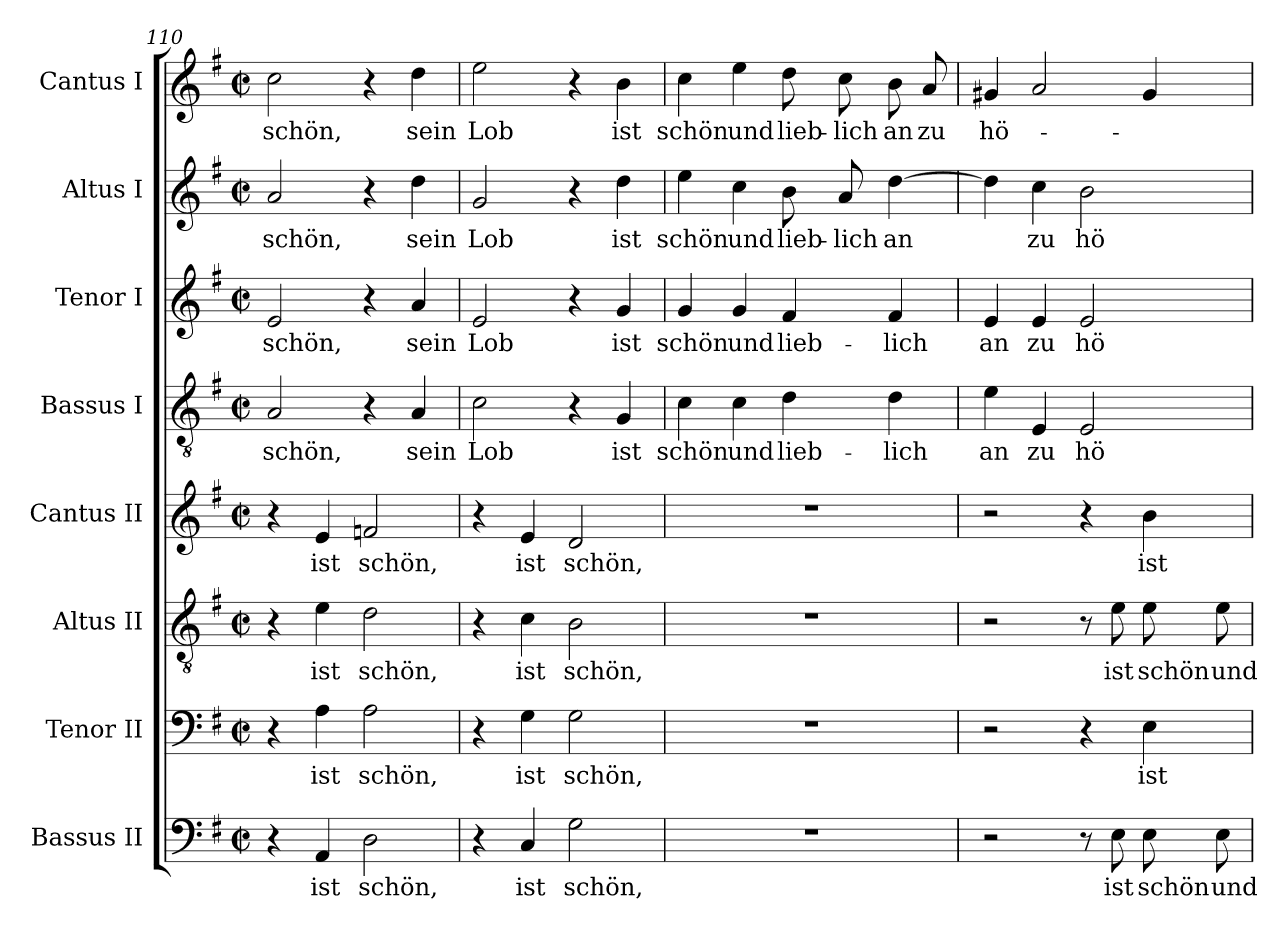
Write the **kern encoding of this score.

**kern	**text	**kern	**text	**kern	**text	**kern	**text	**kern	**text	**kern	**text	**kern	**text	**kern	**text
*part8	*part8	*part7	*part7	*part6	*part6	*part5	*part5	*part4	*part4	*part3	*part3	*part2	*part2	*part1	*part1
*staff8	*staff8	*staff7	*staff7	*staff6	*staff6	*staff5	*staff5	*staff4	*staff4	*staff3	*staff3	*staff2	*staff2	*staff1	*staff1
*I"Bassus II	*	*I"Tenor II	*	*I"Altus II	*	*I"Cantus II	*	*I"Bassus I	*	*I"Tenor I	*	*I"Altus I	*	*I"Cantus I	*
*I'B2	*	*I'T2	*	*I'A2	*	*I'C2	*	*I'B1	*	*I'T1	*	*I'A1	*	*I'C1	*
*clefF4	*	*clefF4	*	*clefGv2	*	*clefG2	*	*clefGv2	*	*clefG2	*	*clefG2	*	*clefG2	*
*k[f#]	*	*k[f#]	*	*k[f#]	*	*k[f#]	*	*k[f#]	*	*k[f#]	*	*k[f#]	*	*k[f#]	*
*G:	*	*G:	*	*G:	*	*G:	*	*G:	*	*G:	*	*G:	*	*G:	*
*M2/2	*	*M2/2	*	*M2/2	*	*M2/2	*	*M2/2	*	*M2/2	*	*M2/2	*	*M2/2	*
*met(c|)	*	*met(c|)	*	*met(c|)	*	*met(c|)	*	*met(c|)	*	*met(c|)	*	*met(c|)	*	*met(c|)	*
=110	=110	=110	=110	=110	=110	=110	=110	=110	=110	=110	=110	=110	=110	=110	=110
!	!	!	!	!	!	!	!	!	!LO:LY:b	!	!	!	!	!	!
!	!	!	!	!	!	!	!	!	!	!	!LO:LY:b	!	!	!	!
!	!	!	!	!	!	!	!	!	!	!	!	!	!LO:LY:b	!	!
!	!	!	!	!	!	!	!	!	!	!	!	!	!	!	!LO:LY:b
4r	.	4r	.	4r	.	4r	.	2A/	schön,	2e/	schön,	2a/	schön,	2cc\	schön,
!	!LO:LY:b	!	!	!	!	!	!	!	!	!	!	!	!	!	!
!	!	!	!LO:LY:b	!	!	!	!	!	!	!	!	!	!	!	!
!	!	!	!	!	!LO:LY:b	!	!	!	!	!	!	!	!	!	!
!	!	!	!	!	!	!	!LO:LY:b	!	!	!	!	!	!	!	!
4AA/	ist	4A\	ist	4e\	ist	4e/	ist	.	.	.	.	.	.	.	.
!	!LO:LY:b	!	!	!	!	!	!	!	!	!	!	!	!	!	!
!	!	!	!LO:LY:b	!	!	!	!	!	!	!	!	!	!	!	!
!	!	!	!	!	!LO:LY:b	!	!	!	!	!	!	!	!	!	!
!	!	!	!	!	!	!	!LO:LY:b	!	!	!	!	!	!	!	!
2D\	schön,	2A\	schön,	2d\	schön,	2fn/	schön,	4r	.	4r	.	4r	.	4r	.
!	!	!	!	!	!	!	!	!	!LO:LY:b	!	!	!	!	!	!
!	!	!	!	!	!	!	!	!	!	!	!LO:LY:b	!	!	!	!
!	!	!	!	!	!	!	!	!	!	!	!	!	!LO:LY:b	!	!
!	!	!	!	!	!	!	!	!	!	!	!	!	!	!	!LO:LY:b
.	.	.	.	.	.	.	.	4A/	sein	4a/	sein	4dd\	sein	4dd\	sein
!!LO:PB:g=z
=111	=111	=111	=111	=111	=111	=111	=111	=111	=111	=111	=111	=111	=111	=111	=111
!	!	!	!	!	!	!	!	!	!LO:LY:b	!	!	!	!	!	!
!	!	!	!	!	!	!	!	!	!	!	!LO:LY:b	!	!	!	!
!	!	!	!	!	!	!	!	!	!	!	!	!	!LO:LY:b	!	!
!	!	!	!	!	!	!	!	!	!	!	!	!	!	!	!LO:LY:b
4r	.	4r	.	4r	.	4r	.	2c\	Lob	2e/	Lob	2g/	Lob	2ee\	Lob
!	!LO:LY:b	!	!	!	!	!	!	!	!	!	!	!	!	!	!
!	!	!	!LO:LY:b	!	!	!	!	!	!	!	!	!	!	!	!
!	!	!	!	!	!LO:LY:b	!	!	!	!	!	!	!	!	!	!
!	!	!	!	!	!	!	!LO:LY:b	!	!	!	!	!	!	!	!
4C/	ist	4G\	ist	4c\	ist	4e/	ist	.	.	.	.	.	.	.	.
!	!LO:LY:b	!	!	!	!	!	!	!	!	!	!	!	!	!	!
!	!	!	!LO:LY:b	!	!	!	!	!	!	!	!	!	!	!	!
!	!	!	!	!	!LO:LY:b	!	!	!	!	!	!	!	!	!	!
!	!	!	!	!	!	!	!LO:LY:b	!	!	!	!	!	!	!	!
2G\	schön,	2G\	schön,	2B\	schön,	2d/	schön,	4r	.	4r	.	4r	.	4r	.
!	!	!	!	!	!	!	!	!	!LO:LY:b	!	!	!	!	!	!
!	!	!	!	!	!	!	!	!	!	!	!LO:LY:b	!	!	!	!
!	!	!	!	!	!	!	!	!	!	!	!	!	!LO:LY:b	!	!
!	!	!	!	!	!	!	!	!	!	!	!	!	!	!	!LO:LY:b
.	.	.	.	.	.	.	.	4G/	ist	4g/	ist	4dd\	ist	4b\	ist
=112	=112	=112	=112	=112	=112	=112	=112	=112	=112	=112	=112	=112	=112	=112	=112
!	!	!	!	!	!	!	!	!	!LO:LY:b	!	!	!	!	!	!
!	!	!	!	!	!	!	!	!	!	!	!LO:LY:b	!	!	!	!
!	!	!	!	!	!	!	!	!	!	!	!	!	!LO:LY:b	!	!
!	!	!	!	!	!	!	!	!	!	!	!	!	!	!	!LO:LY:b
1r	.	1r	.	1r	.	1r	.	4c\	schön	4g/	schön	4ee\	schön	4cc\	schön
!	!	!	!	!	!	!	!	!	!LO:LY:b	!	!	!	!	!	!
!	!	!	!	!	!	!	!	!	!	!	!LO:LY:b	!	!	!	!
!	!	!	!	!	!	!	!	!	!	!	!	!	!LO:LY:b	!	!
!	!	!	!	!	!	!	!	!	!	!	!	!	!	!	!LO:LY:b
.	.	.	.	.	.	.	.	4c\	und	4g/	und	4cc\	und	4ee\	und
!	!	!	!	!	!	!	!	!	!LO:LY:b	!	!	!	!	!	!
!	!	!	!	!	!	!	!	!	!	!	!LO:LY:b	!	!	!	!
!	!	!	!	!	!	!	!	!	!	!	!	!	!LO:LY:b	!	!
!	!	!	!	!	!	!	!	!	!	!	!	!	!	!	!LO:LY:b
.	.	.	.	.	.	.	.	4d\	lieb-	4f#/	lieb-	8b\	lieb-	8dd\	lieb-
!	!	!	!	!	!	!	!	!	!	!	!	!	!LO:LY:b	!	!
!	!	!	!	!	!	!	!	!	!	!	!	!	!	!	!LO:LY:b
.	.	.	.	.	.	.	.	.	.	.	.	8a/	-lich	8cc\	-lich
!	!	!	!	!	!	!	!	!	!LO:LY:b	!	!	!	!	!	!
!	!	!	!	!	!	!	!	!	!	!	!LO:LY:b	!	!	!	!
!	!	!	!	!	!	!	!	!	!	!	!	!	!LO:LY:b	!	!
!	!	!	!	!	!	!	!	!	!	!	!	!	!	!	!LO:LY:b
.	.	.	.	.	.	.	.	4d\	-lich	4f#/	-lich	[4dd\	an	8b\	an
!	!	!	!	!	!	!	!	!	!	!	!	!	!	!	!LO:LY:b
.	.	.	.	.	.	.	.	.	.	.	.	.	.	8a/	zu
=113	=113	=113	=113	=113	=113	=113	=113	=113	=113	=113	=113	=113	=113	=113	=113
!	!	!	!	!	!	!	!	!	!LO:LY:b	!	!	!	!	!	!
!	!	!	!	!	!	!	!	!	!	!	!LO:LY:b	!	!	!	!
!	!	!	!	!	!	!	!	!	!	!	!	!	!	!	!LO:LY:b
2r	.	2r	.	2r	.	2r	.	4e\	an	4e/	an	4dd\]	.	4g#X/	hö-
!	!	!	!	!	!	!	!	!	!LO:LY:b	!	!	!	!	!	!
!	!	!	!	!	!	!	!	!	!	!	!LO:LY:b	!	!	!	!
!	!	!	!	!	!	!	!	!	!	!	!	!	!LO:LY:b	!	!
.	.	.	.	.	.	.	.	4E/	zu	4e/	zu	4cc\	zu	2a/	.
!	!	!	!	!	!	!	!	!	!LO:LY:b	!	!	!	!	!	!
!	!	!	!	!	!	!	!	!	!	!	!LO:LY:b	!	!	!	!
!	!	!	!	!	!	!	!	!	!	!	!	!	!LO:LY:b	!	!
8r	.	4r	.	8r	.	4r	.	2E/	hö-	2e/	hö-	2b\	hö-	.	.
!	!LO:LY:b	!	!	!	!	!	!	!	!	!	!	!	!	!	!
!	!	!	!	!	!LO:LY:b	!	!	!	!	!	!	!	!	!	!
8E\	ist	.	.	8e\	ist	.	.	.	.	.	.	.	.	.	.
!	!LO:LY:b	!	!	!	!	!	!	!	!	!	!	!	!	!	!
!	!	!	!LO:LY:b	!	!	!	!	!	!	!	!	!	!	!	!
!	!	!	!	!	!LO:LY:b	!	!	!	!	!	!	!	!	!	!
!	!	!	!	!	!	!	!LO:LY:b	!	!	!	!	!	!	!	!
8E\	schön	4E\	ist	8e\	schön	4b\	ist	.	.	.	.	.	.	4g#/	.
!	!LO:LY:b	!	!	!	!	!	!	!	!	!	!	!	!	!	!
!	!	!	!	!	!LO:LY:b	!	!	!	!	!	!	!	!	!	!
8E\	und	.	.	8e\	und	.	.	.	.	.	.	.	.	.	.
=	=	=	=	=	=	=	=	=	=	=	=	=	=	=	=
*-	*-	*-	*-	*-	*-	*-	*-	*-	*-	*-	*-	*-	*-	*-	*-
